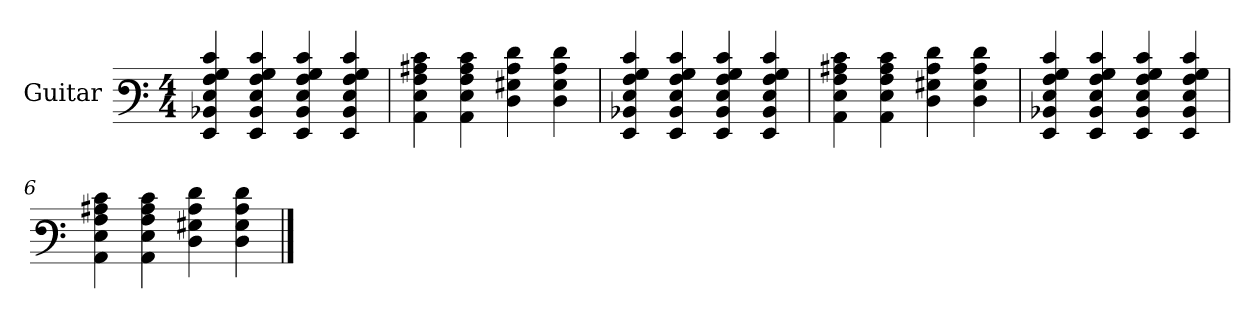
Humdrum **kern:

**kern
*part1
*staff1
*I"Guitar
*I'Guit.
*stria6
*
*k[]
*M4/4
*MM125
=1
4EE 4BB- 4E 4A 4B 4e
4EE 4BB- 4E 4A 4B 4e
4EE 4BB- 4E 4A 4B 4e
4EE 4BB- 4E 4A 4B 4e
=2
4AA 4E 4A 4c# 4e
4AA 4E 4A 4c# 4e
4D 4G# 4c# 4f
4D 4G# 4c# 4f
=3
4EE 4BB- 4E 4A 4B 4e
4EE 4BB- 4E 4A 4B 4e
4EE 4BB- 4E 4A 4B 4e
4EE 4BB- 4E 4A 4B 4e
=4
4AA 4E 4A 4c# 4e
4AA 4E 4A 4c# 4e
4D 4G# 4c# 4f
4D 4G# 4c# 4f
=5
4EE 4BB- 4E 4A 4B 4e
4EE 4BB- 4E 4A 4B 4e
4EE 4BB- 4E 4A 4B 4e
4EE 4BB- 4E 4A 4B 4e
=6
4AA 4E 4A 4c# 4e
4AA 4E 4A 4c# 4e
4D 4G# 4c# 4f
4D 4G# 4c# 4f
==
*-
